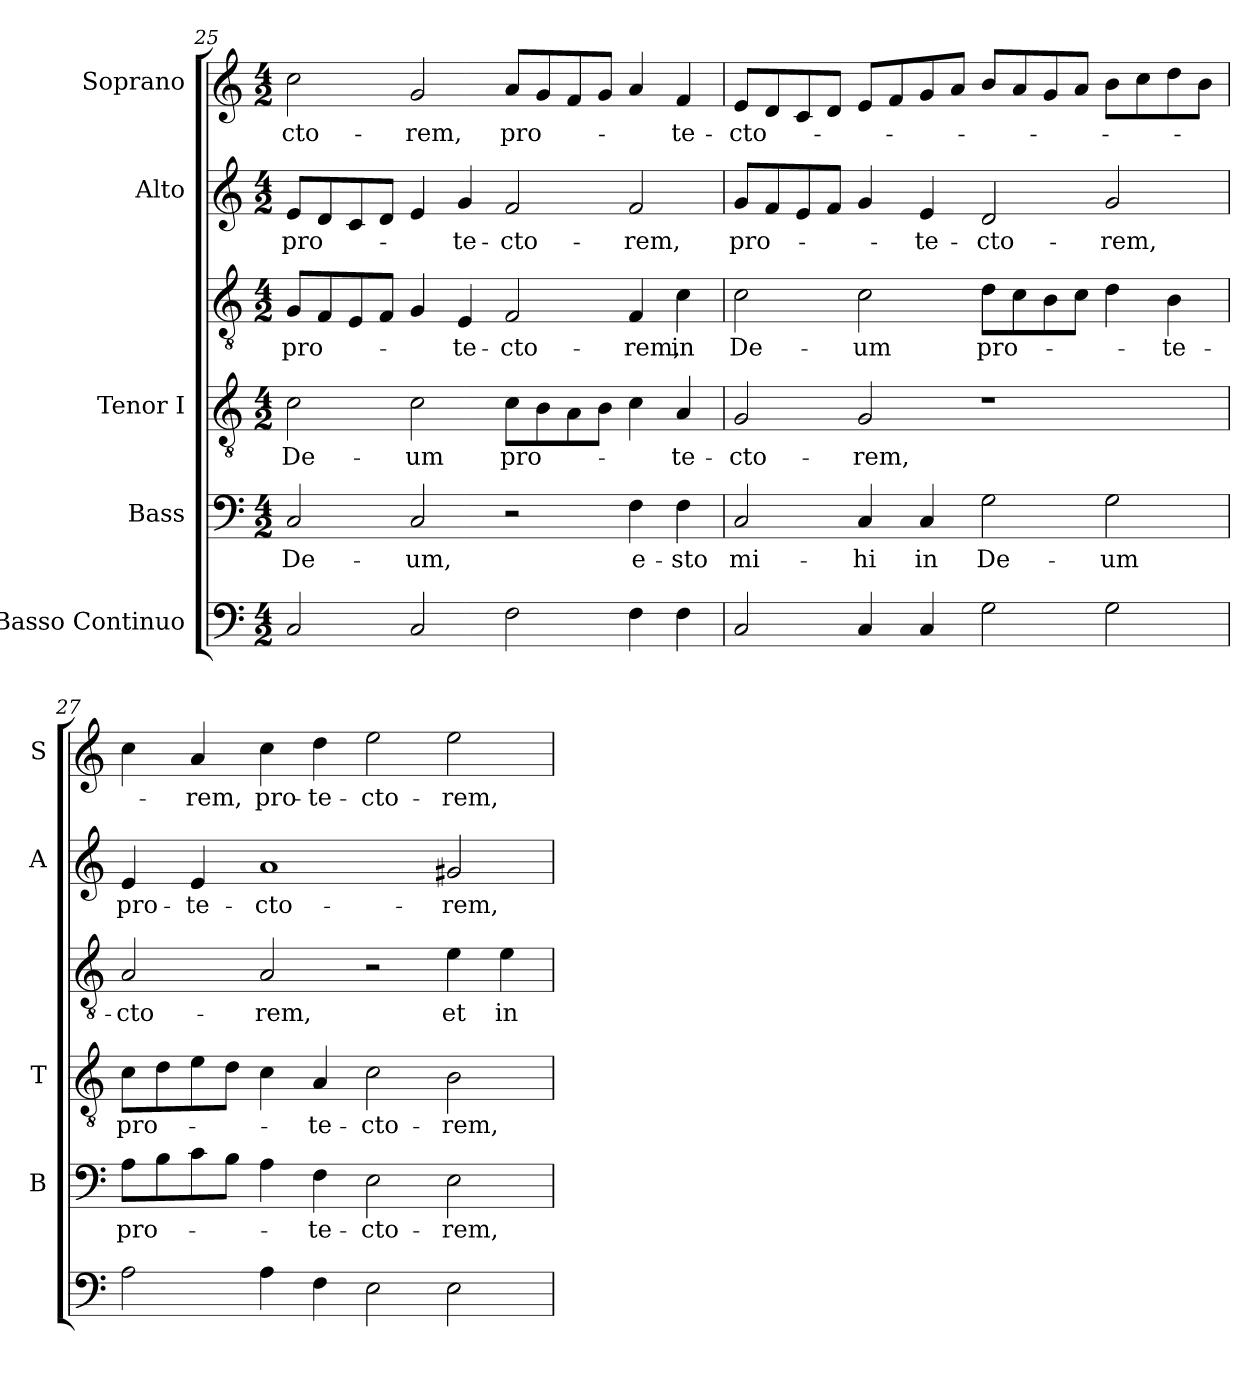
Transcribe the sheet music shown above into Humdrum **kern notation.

**kern	**kern	**text	**kern	**text	**kern	**text	**kern	**text	**kern	**text
*part5	*part4	*part4	*part3	*part3	*part3	*part3	*part2	*part2	*part1	*part1
*staff6	*staff5	*staff5	*staff4	*staff4	*staff3	*staff3	*staff2	*staff2	*staff1	*staff1
*I"Basso Continuo	*I"Bass	*	*I"Tenor I	*	*	*	*I"Alto	*	*I"Soprano	*
*	*I'B	*	*I'T	*	*	*	*I'A	*	*I'S	*
!!LO:LB:g=z
*clefF4	*clefF4	*	*clefGv2	*	*clefGv2	*	*clefG2	*	*clefG2	*
*	*ITrd7c12	*	*	*	*	*	*	*	*	*
*k[]	*k[]	*	*k[]	*	*k[]	*	*k[]	*	*k[]	*
*C:	*C:	*	*C:	*	*C:	*	*C:	*	*C:	*
*M4/2	*M4/2	*	*M4/2	*	*M4/2	*	*M4/2	*	*M4/2	*
=25	=25	=25	=25	=25	=25	=25	=25	=25	=25	=25
!	!	!LO:LY:b:color=#000000	!	!	!	!	!	!	!	!
!	!	!	!	!LO:LY:b:color=#000000	!	!	!	!	!	!
!	!	!	!	!	!	!LO:LY:b:color=#000000	!	!	!	!
!	!	!	!	!	!	!	!	!LO:LY:b:color=#000000	!	!
!	!	!	!	!	!	!	!	!	!	!LO:LY:b:color=#000000
2Ci/	2CCi/	De-	2ci\	De-	8Gi/L	pro-	8ei/L	pro-	2cci\	-cto-
.	.	.	.	.	8Fi/	.	8di/	.	.	.
.	.	.	.	.	8Ei/	.	8ci/	.	.	.
.	.	.	.	.	8Fi/J	.	8di/J	.	.	.
!	!	!LO:LY:b:color=#000000	!	!	!	!	!	!	!	!
!	!	!	!	!LO:LY:b:color=#000000	!	!	!	!	!	!
!	!	!	!	!	!	!	!	!	!	!LO:LY:b:color=#000000
2Ci/	2CCi/	-um,	2ci\	-um	4Gi/	.	4ei/	.	2gi/	-rem,
!	!	!	!	!	!	!LO:LY:b:color=#000000	!	!	!	!
!	!	!	!	!	!	!	!	!LO:LY:b:color=#000000	!	!
.	.	.	.	.	4Ei/	-te-	4gi/	-te-	.	.
!	!	!	!	!LO:LY:b:color=#000000	!	!	!	!	!	!
!	!	!	!	!	!	!LO:LY:b:color=#000000	!	!	!	!
!	!	!	!	!	!	!	!	!LO:LY:b:color=#000000	!	!
!	!	!	!	!	!	!	!	!	!	!LO:LY:b:color=#000000
2Fi\	2r	.	8ci\L	pro-	2Fi/	-cto-	2fi/	-cto-	8ai/L	pro-
.	.	.	8Bi\	.	.	.	.	.	8gi/	.
.	.	.	8Ai\	.	.	.	.	.	8fi/	.
.	.	.	8Bi\J	.	.	.	.	.	8gi/J	.
!	!	!LO:LY:b:color=#000000	!	!	!	!	!	!	!	!
!	!	!	!	!	!	!LO:LY:b:color=#000000	!	!	!	!
!	!	!	!	!	!	!	!	!LO:LY:b:color=#000000	!	!
4Fi\	4FFi\	e-	4ci\	.	4Fi/	-rem,	2fi/	-rem,	4ai/	.
!	!	!LO:LY:b:color=#000000	!	!	!	!	!	!	!	!
!	!	!	!	!LO:LY:b:color=#000000	!	!	!	!	!	!
!	!	!	!	!	!	!LO:LY:b:color=#000000	!	!	!	!
!	!	!	!	!	!	!	!	!	!	!LO:LY:b:color=#000000
4Fi\	4FFi\	-sto	4Ai/	-te-	4ci\	in	.	.	4fi/	-te-
=26	=26	=26	=26	=26	=26	=26	=26	=26	=26	=26
!	!	!LO:LY:b:color=#000000	!	!	!	!	!	!	!	!
!	!	!	!	!LO:LY:b:color=#000000	!	!	!	!	!	!
!	!	!	!	!	!	!LO:LY:b:color=#000000	!	!	!	!
!	!	!	!	!	!	!	!	!LO:LY:b:color=#000000	!	!
!	!	!	!	!	!	!	!	!	!	!LO:LY:b:color=#000000
2Ci/	2CCi/	mi-	2Gi/	-cto-	2ci\	De-	8gi/L	pro-	8ei/L	-cto-
.	.	.	.	.	.	.	8fi/	.	8di/	.
.	.	.	.	.	.	.	8ei/	.	8ci/	.
.	.	.	.	.	.	.	8fi/J	.	8di/J	.
!	!	!LO:LY:b:color=#000000	!	!	!	!	!	!	!	!
!	!	!	!	!LO:LY:b:color=#000000	!	!	!	!	!	!
!	!	!	!	!	!	!LO:LY:b:color=#000000	!	!	!	!
4Ci/	4CCi/	-hi	2Gi/	-rem,	2ci\	-um	4gi/	.	8ei/L	.
.	.	.	.	.	.	.	.	.	8fi/	.
!	!	!LO:LY:b:color=#000000	!	!	!	!	!	!	!	!
!	!	!	!	!	!	!	!	!LO:LY:b:color=#000000	!	!
4Ci/	4CCi/	in	.	.	.	.	4ei/	-te-	8gi/	.
.	.	.	.	.	.	.	.	.	8ai/J	.
!	!	!LO:LY:b:color=#000000	!	!	!	!	!	!	!	!
!	!	!	!	!	!	!LO:LY:b:color=#000000	!	!	!	!
!	!	!	!	!	!	!	!	!LO:LY:b:color=#000000	!	!
2Gi\	2GGi\	De-	1r	.	8di\L	pro-	2di/	-cto-	8bi/L	.
.	.	.	.	.	8ci\	.	.	.	8ai/	.
.	.	.	.	.	8Bi\	.	.	.	8gi/	.
.	.	.	.	.	8ci\J	.	.	.	8ai/J	.
!	!	!LO:LY:b:color=#000000	!	!	!	!	!	!	!	!
!	!	!	!	!	!	!	!	!LO:LY:b:color=#000000	!	!
2Gi\	2GGi\	-um	.	.	4di\	.	2gi/	-rem,	8bi\L	.
.	.	.	.	.	.	.	.	.	8cci\	.
!	!	!	!	!	!	!LO:LY:b:color=#000000	!	!	!	!
.	.	.	.	.	4Bi\	-te-	.	.	8ddi\	.
.	.	.	.	.	.	.	.	.	8bi\J	.
=27	=27	=27	=27	=27	=27	=27	=27	=27	=27	=27
!	!	!LO:LY:b:color=#000000	!	!	!	!	!	!	!	!
!	!	!	!	!LO:LY:b:color=#000000	!	!	!	!	!	!
!	!	!	!	!	!	!LO:LY:b:color=#000000	!	!	!	!
!	!	!	!	!	!	!	!	!LO:LY:b:color=#000000	!	!
2Ai\	8AAi\L	pro-	8ci\L	pro-	2Ai/	-cto-	4ei/	pro-	4cci\	.
.	8BBi\	.	8di\	.	.	.	.	.	.	.
!	!	!	!	!	!	!	!	!LO:LY:b:color=#000000	!	!
!	!	!	!	!	!	!	!	!	!	!LO:LY:b:color=#000000
.	8Ci\	.	8ei\	.	.	.	4ei/	-te-	4ai/	-rem,
.	8BBi\J	.	8di\J	.	.	.	.	.	.	.
!	!	!	!	!	!	!LO:LY:b:color=#000000	!	!	!	!
!	!	!	!	!	!	!	!	!LO:LY:b:color=#000000	!	!
!	!	!	!	!	!	!	!	!	!	!LO:LY:b:color=#000000
4Ai\	4AAi\	.	4ci\	.	2Ai/	-rem,	1ai	-cto-	4cci\	pro-
!	!	!LO:LY:b:color=#000000	!	!	!	!	!	!	!	!
!	!	!	!	!LO:LY:b:color=#000000	!	!	!	!	!	!
!	!	!	!	!	!	!	!	!	!	!LO:LY:b:color=#000000
4Fi\	4FFi\	-te-	4Ai/	-te-	.	.	.	.	4ddi\	-te-
!	!	!LO:LY:b:color=#000000	!	!	!	!	!	!	!	!
!	!	!	!	!LO:LY:b:color=#000000	!	!	!	!	!	!
!	!	!	!	!	!	!	!	!	!	!LO:LY:b:color=#000000
2Ei\	2EEi\	-cto-	2ci\	-cto-	2r	.	.	.	2eei\	-cto-
!	!	!LO:LY:b:color=#000000	!	!	!	!	!	!	!	!
!	!	!	!	!LO:LY:b:color=#000000	!	!	!	!	!	!
!	!	!	!	!	!	!LO:LY:b:color=#000000	!	!	!	!
!	!	!	!	!	!	!	!	!LO:LY:b:color=#000000	!	!
!	!	!	!	!	!	!	!	!	!	!LO:LY:b:color=#000000
2Ei\	2EEi\	-rem,	2Bi\	-rem,	4ei\	et	2g#Xi/	-rem,	2eei\	-rem,
!	!	!	!	!	!	!LO:LY:b:color=#000000	!	!	!	!
.	.	.	.	.	4ei\	in	.	.	.	.
=	=	=	=	=	=	=	=	=	=	=
*-	*-	*-	*-	*-	*-	*-	*-	*-	*-	*-
